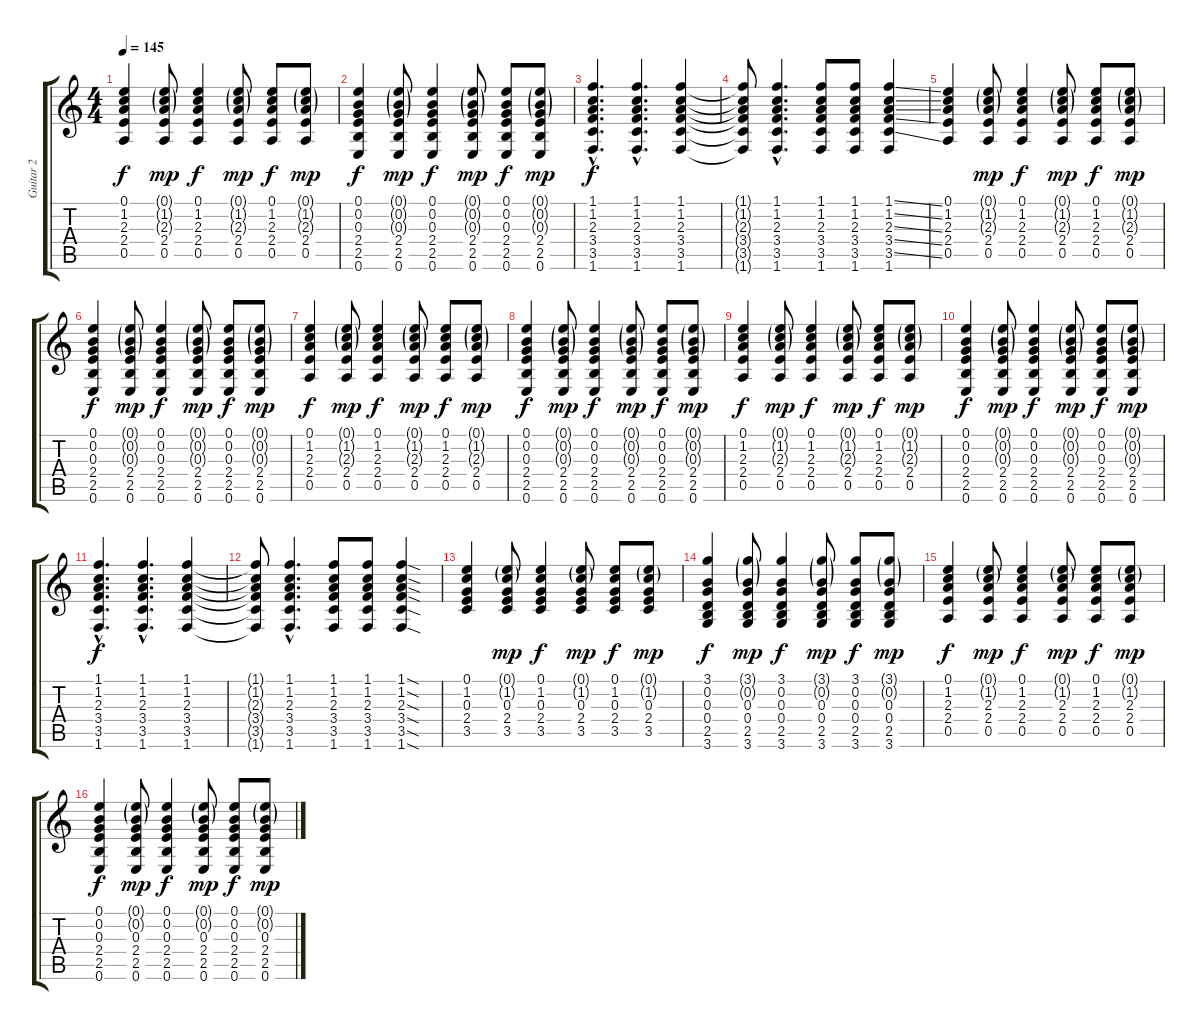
\track ("Guitar 2" "Guitar 2") {instrument electricguitarclean}
\staff {score tabs}
\tuning (E4 B3 G3 D3 A2 E2) {hide}
\ts (4 4)
\tempo 145
\clef g2
\ks c
(0.1 1.2 2.3 2.4 0.5).4{dy f} (0.1{g} 1.2{g} 2.3{g} 2.4 0.5).8{dy mp} (0.1 1.2 2.3 2.4 0.5).4{dy f} (0.1{g} 1.2{g} 2.3{g} 2.4 0.5).8{dy mp} (0.1 1.2 2.3 2.4 0.5).8{dy f} (0.1{g} 1.2{g} 2.3{g} 2.4 0.5).8{dy mp} |
(0.1 0.2 0.3 2.4 2.5 0.6).4{dy f} (0.1{g} 0.2{g} 0.3{g} 2.4 2.5 0.6).8{dy mp} (0.1 0.2 0.3 2.4 2.5 0.6).4{dy f} (0.1{g} 0.2{g} 0.3{g} 2.4 2.5 0.6).8{dy mp} (0.1 0.2 0.3 2.4 2.5 0.6).8{dy f} (0.1{g} 0.2{g} 0.3{g} 2.4 2.5 0.6).8{dy mp} |
(1.1{hac} 1.2{hac} 2.3{hac} 3.4{hac} 3.5{hac} 1.6{hac}).4{d dy f} (1.1{hac} 1.2{hac} 2.3{hac} 3.4{hac} 3.5{hac} 1.6{hac}).4{d} (1.1 1.2 2.3 3.4 3.5 1.6).4 |
(1.1{t} 1.2{t} 2.3{t} 3.4{t} 3.5{t} 1.6{t}).8 (1.1{hac} 1.2{hac} 2.3{hac} 3.4{hac} 3.5{hac} 1.6{hac}).4{d} (1.1 1.2 2.3 3.4 3.5 1.6).8 (1.1 1.2 2.3 3.4 3.5 1.6).8 (1.1{ss} 1.2{ss} 2.3{ss} 3.4{ss} 3.5{ss} 1.6).4 |
(0.1 1.2 2.3 2.4 0.5).4 (0.1{g} 1.2{g} 2.3{g} 2.4 0.5).8{dy mp} (0.1 1.2 2.3 2.4 0.5).4{dy f} (0.1{g} 1.2{g} 2.3{g} 2.4 0.5).8{dy mp} (0.1 1.2 2.3 2.4 0.5).8{dy f} (0.1{g} 1.2{g} 2.3{g} 2.4 0.5).8{dy mp} |
(0.1 0.2 0.3 2.4 2.5 0.6).4{dy f} (0.1{g} 0.2{g} 0.3{g} 2.4 2.5 0.6).8{dy mp} (0.1 0.2 0.3 2.4 2.5 0.6).4{dy f} (0.1{g} 0.2{g} 0.3{g} 2.4 2.5 0.6).8{dy mp} (0.1 0.2 0.3 2.4 2.5 0.6).8{dy f} (0.1{g} 0.2{g} 0.3{g} 2.4 2.5 0.6).8{dy mp} |
(0.1 1.2 2.3 2.4 0.5).4{dy f} (0.1{g} 1.2{g} 2.3{g} 2.4 0.5).8{dy mp} (0.1 1.2 2.3 2.4 0.5).4{dy f} (0.1{g} 1.2{g} 2.3{g} 2.4 0.5).8{dy mp} (0.1 1.2 2.3 2.4 0.5).8{dy f} (0.1{g} 1.2{g} 2.3{g} 2.4 0.5).8{dy mp} |
(0.1 0.2 0.3 2.4 2.5 0.6).4{dy f} (0.1{g} 0.2{g} 0.3{g} 2.4 2.5 0.6).8{dy mp} (0.1 0.2 0.3 2.4 2.5 0.6).4{dy f} (0.1{g} 0.2{g} 0.3{g} 2.4 2.5 0.6).8{dy mp} (0.1 0.2 0.3 2.4 2.5 0.6).8{dy f} (0.1{g} 0.2{g} 0.3{g} 2.4 2.5 0.6).8{dy mp} |
(0.1 1.2 2.3 2.4 0.5).4{dy f} (0.1{g} 1.2{g} 2.3{g} 2.4 0.5).8{dy mp} (0.1 1.2 2.3 2.4 0.5).4{dy f} (0.1{g} 1.2{g} 2.3{g} 2.4 0.5).8{dy mp} (0.1 1.2 2.3 2.4 0.5).8{dy f} (0.1{g} 1.2{g} 2.3{g} 2.4 0.5).8{dy mp} |
(0.1 0.2 0.3 2.4 2.5 0.6).4{dy f} (0.1{g} 0.2{g} 0.3{g} 2.4 2.5 0.6).8{dy mp} (0.1 0.2 0.3 2.4 2.5 0.6).4{dy f} (0.1{g} 0.2{g} 0.3{g} 2.4 2.5 0.6).8{dy mp} (0.1 0.2 0.3 2.4 2.5 0.6).8{dy f} (0.1{g} 0.2{g} 0.3{g} 2.4 2.5 0.6).8{dy mp} |
(1.1{hac} 1.2{hac} 2.3{hac} 3.4{hac} 3.5{hac} 1.6{hac}).4{d dy f} (1.1{hac} 1.2{hac} 2.3{hac} 3.4{hac} 3.5{hac} 1.6{hac}).4{d} (1.1 1.2 2.3 3.4 3.5 1.6).4 |
(1.1{t} 1.2{t} 2.3{t} 3.4{t} 3.5{t} 1.6{t}).8 (1.1{hac} 1.2{hac} 2.3{hac} 3.4{hac} 3.5{hac} 1.6{hac}).4{d} (1.1 1.2 2.3 3.4 3.5 1.6).8 (1.1 1.2 2.3 3.4 3.5 1.6).8 (1.1{sod} 1.2{sod} 2.3{sod} 3.4{sod} 3.5{sod} 1.6{sod}).4 |
(0.1 1.2 0.3 2.4 3.5).4 (0.1{g} 1.2{g} 0.3 2.4 3.5).8{dy mp} (0.1 1.2 0.3 2.4 3.5).4{dy f} (0.1{g} 1.2{g} 0.3 2.4 3.5).8{dy mp} (0.1 1.2 0.3 2.4 3.5).8{dy f} (0.1{g} 1.2{g} 0.3 2.4 3.5).8{dy mp} |
(3.1 0.2 0.3 0.4 2.5 3.6).4{dy f} (3.1{g} 0.2{g} 0.3 0.4 2.5 3.6).8{dy mp} (3.1 0.2 0.3 0.4 2.5 3.6).4{dy f} (3.1{g} 0.2{g} 0.3 0.4 2.5 3.6).8{dy mp} (3.1 0.2 0.3 0.4 2.5 3.6).8{dy f} (3.1{g} 0.2{g} 0.3 0.4 2.5 3.6).8{dy mp} |
(0.1 1.2 2.3 2.4 0.5).4{dy f} (0.1{g} 1.2{g} 2.3 2.4 0.5).8{dy mp} (0.1 1.2 2.3 2.4 0.5).4{dy f} (0.1{g} 1.2{g} 2.3 2.4 0.5).8{dy mp} (0.1 1.2 2.3 2.4 0.5).8{dy f} (0.1{g} 1.2{g} 2.3 2.4 0.5).8{dy mp} |
(0.1 0.2 0.3 2.4 2.5 0.6).4{dy f} (0.1{g} 0.2{g} 0.3 2.4 2.5 0.6).8{dy mp} (0.1 0.2 0.3 2.4 2.5 0.6).4{dy f} (0.1{g} 0.2{g} 0.3 2.4 2.5 0.6).8{dy mp} (0.1 0.2 0.3 2.4 2.5 0.6).8{dy f} (0.1{g} 0.2{g} 0.3 2.4 2.5 0.6).8{dy mp}
